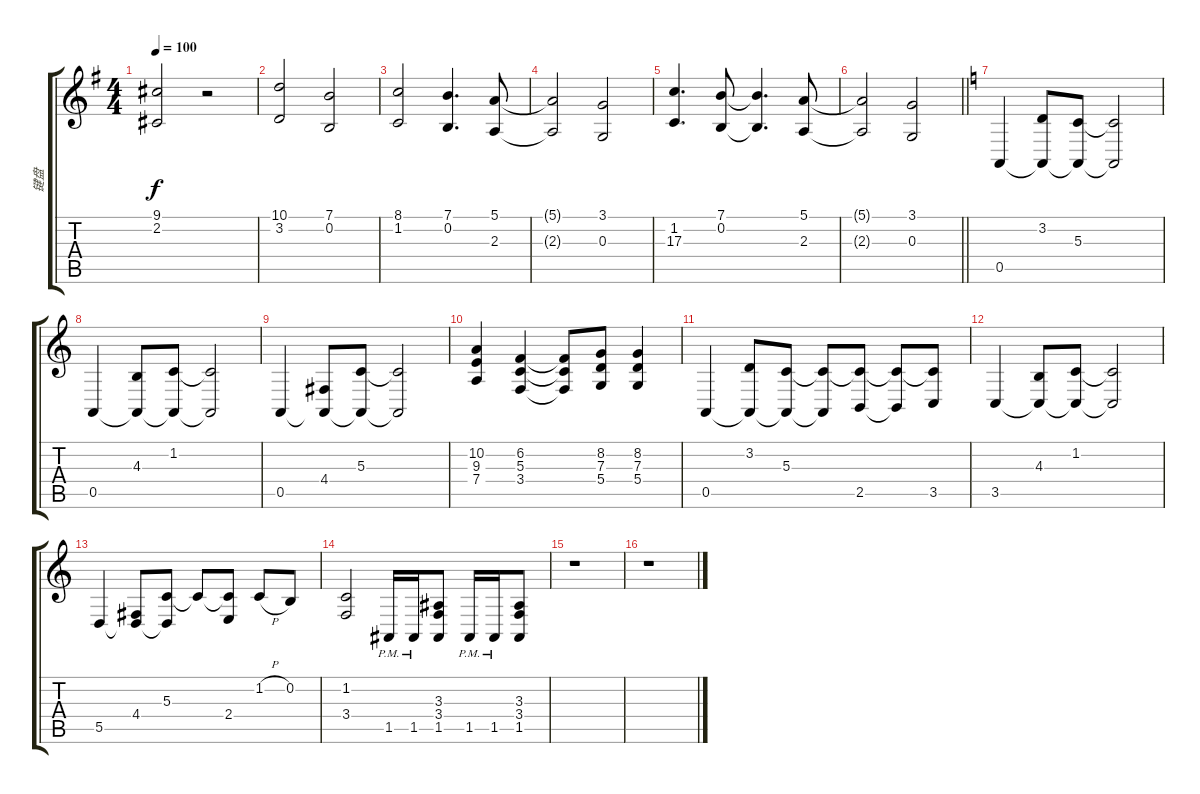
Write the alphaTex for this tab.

\track ("键盘" "键盘") {instrument flute}
\staff {score tabs}
\tuning (E4 B3 G3 D3 A2 E2) {hide}
\ts (4 4)
\tempo 100
\clef g2
\ks eminor
(9.1 2.2).2{dy f} r.2 |
(10.1 3.2).2 (7.1 0.2).2 |
(8.1 1.2).2 (7.1 0.2).4{d} (5.1 2.3).8 |
(5.1{t} 2.3{t}).2 (3.1 0.3).2 |
(1.2 17.3).4{d} (7.1 0.2).8 (7.1{t} 0.2{t}).4{d} (5.1 2.3).8 |
\barLineRight lightlight
(5.1{t} 2.3{t}).2 (3.1 0.3).2 |
\ks c
0.5.4{volume 13 instrument overdrivenguitar} (3.2 0.5{t}).8 (5.3 0.5{t}).8 (5.3{t} 0.5{t}).2 |
0.5.4 (4.3 0.5{t}).8 (1.2 0.5{t}).8 (1.2{t} 0.5{t}).2 |
0.5.4 (4.4 0.5{t}).8 (5.3 0.5{t}).8 (5.3{t} 0.5{t}).2 |
(10.2 9.3 7.4).4 (6.2 5.3 3.4).4 (6.2{t} 5.3{t} 3.4{t}).8 (8.2 7.3 5.4).8 (8.2 7.3 5.4).4 |
0.5.4 (3.2 0.5{t}).8 (5.3 0.5{t}).8 (5.3{t} 0.5{t}).8 (5.3{t} 2.5).8 (5.3{t} 2.5{t}).8 (5.3{t} 3.5).8 |
3.5.4 (4.3 3.5{t}).8 (1.2 3.5{t}).8 (1.2{t} 3.5{t}).2 |
5.5.4 (4.4 5.5{t}).8 (5.3 5.5{t}).8 5.3{t}.8 (5.3{t} 2.4).8 1.2{h}.8 0.2.8 |
(1.2 3.4).2 1.5{pm}.16 1.5{pm}.16 (3.3 3.4 1.5).8 1.5{pm}.16 1.5{pm}.16 (3.3 3.4 1.5).8 |
r.1 |
r.1
